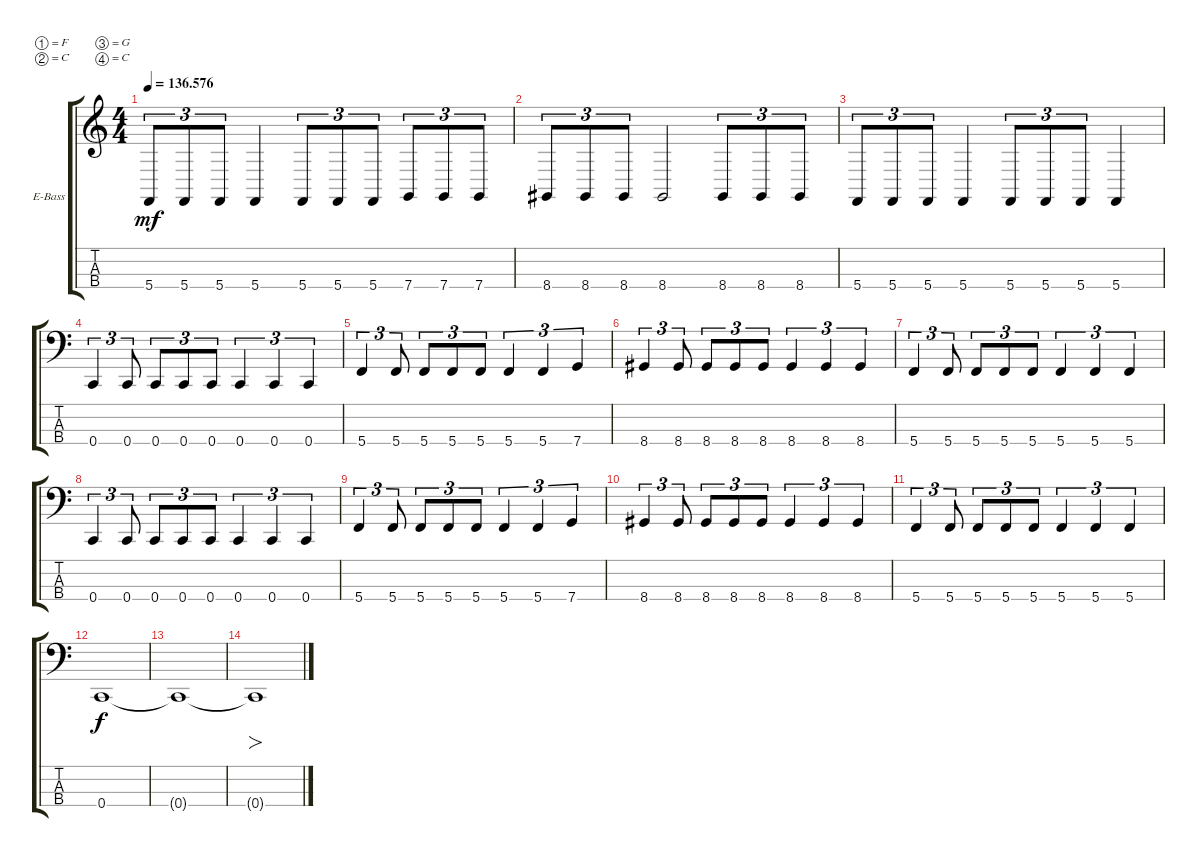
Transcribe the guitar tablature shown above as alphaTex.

\bracketExtendMode groupsimilarinstruments
\firstSystemTrackNameOrientation horizontal
\otherSystemsTrackNameOrientation horizontal
\track ("Electric Bass" "E-Bass") {instrument electricbassfinger}
\staff {score tabs}
\tuning (F2 C2 G1 C1)
\ts (4 4)
\tempo
136.576
\accidentals auto
\clef g2
\ottava regular
\simile none
\ks c
5.4.8{tu (3 2) dy mf} 5.4.8{tu (3 2)} 5.4.8{tu (3 2)} 5.4.4 5.4.8{tu (3 2)} 5.4.8{tu (3 2)} 5.4.8{tu (3 2)} 7.4.8{tu (3 2)} 7.4.8{tu (3 2)} 7.4.8{tu (3 2)} |
8.4.8{tu (3 2)} 8.4.8{tu (3 2)} 8.4.8{tu (3 2)} 8.4.2 8.4.8{tu (3 2)} 8.4.8{tu (3 2)} 8.4.8{tu (3 2)} |
5.4.8{tu (3 2)} 5.4.8{tu (3 2)} 5.4.8{tu (3 2)} 5.4.4 5.4.8{tu (3 2)} 5.4.8{tu (3 2)} 5.4.8{tu (3 2)} 5.4.4 |
\clef f4
0.4.4{tu (3 2)} 0.4.8{tu (3 2)} 0.4.8{tu (3 2)} 0.4.8{tu (3 2)} 0.4.8{tu (3 2)} 0.4.4{tu (3 2)} 0.4.4{tu (3 2)} 0.4.4{tu (3 2)} |
5.4.4{tu (3 2)} 5.4.8{tu (3 2)} 5.4.8{tu (3 2)} 5.4.8{tu (3 2)} 5.4.8{tu (3 2)} 5.4.4{tu (3 2)} 5.4.4{tu (3 2)} 7.4.4{tu (3 2)} |
8.4.4{tu (3 2)} 8.4.8{tu (3 2)} 8.4.8{tu (3 2)} 8.4.8{tu (3 2)} 8.4.8{tu (3 2)} 8.4.4{tu (3 2)} 8.4.4{tu (3 2)} 8.4.4{tu (3 2)} |
5.4.4{tu (3 2)} 5.4.8{tu (3 2)} 5.4.8{tu (3 2)} 5.4.8{tu (3 2)} 5.4.8{tu (3 2)} 5.4.4{tu (3 2)} 5.4.4{tu (3 2)} 5.4.4{tu (3 2)} |
0.4.4{tu (3 2)} 0.4.8{tu (3 2)} 0.4.8{tu (3 2)} 0.4.8{tu (3 2)} 0.4.8{tu (3 2)} 0.4.4{tu (3 2)} 0.4.4{tu (3 2)} 0.4.4{tu (3 2)} |
5.4.4{tu (3 2)} 5.4.8{tu (3 2)} 5.4.8{tu (3 2)} 5.4.8{tu (3 2)} 5.4.8{tu (3 2)} 5.4.4{tu (3 2)} 5.4.4{tu (3 2)} 7.4.4{tu (3 2)} |
8.4.4{tu (3 2)} 8.4.8{tu (3 2)} 8.4.8{tu (3 2)} 8.4.8{tu (3 2)} 8.4.8{tu (3 2)} 8.4.4{tu (3 2)} 8.4.4{tu (3 2)} 8.4.4{tu (3 2)} |
5.4.4{tu (3 2)} 5.4.8{tu (3 2)} 5.4.8{tu (3 2)} 5.4.8{tu (3 2)} 5.4.8{tu (3 2)} 5.4.4{tu (3 2)} 5.4.4{tu (3 2)} 5.4.4{tu (3 2)} |
0.4.1{dy f} |
0.4{t}.1 |
0.4{t}.1{fo}
